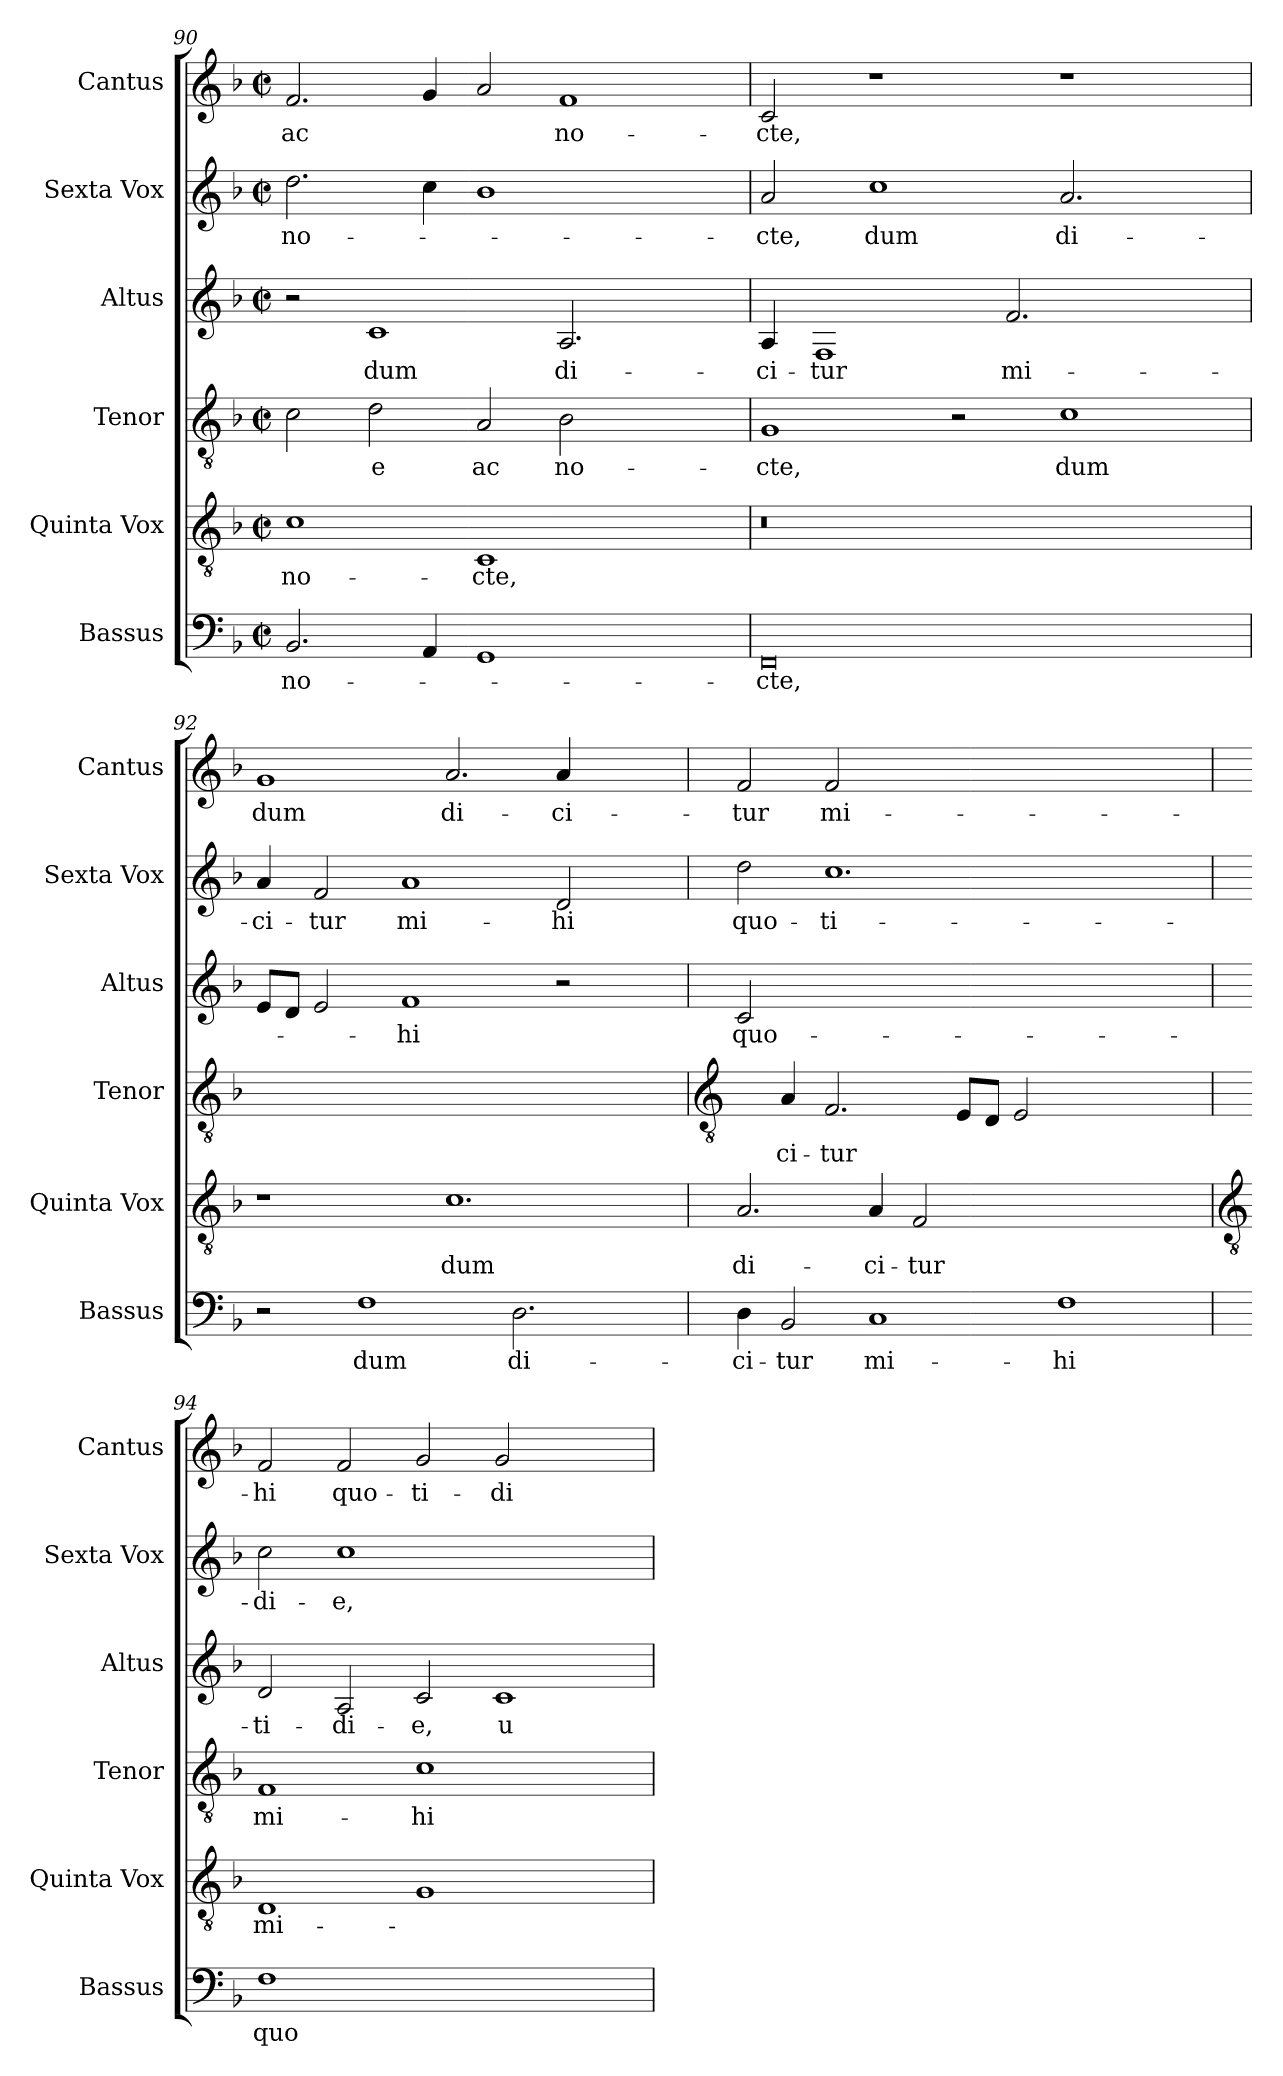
**kern	**text	**kern	**text	**kern	**text	**kern	**text	**kern	**text	**kern	**text
*part6	*part6	*part5	*part5	*part4	*part4	*part3	*part3	*part2	*part2	*part1	*part1
*staff6	*staff6	*staff5	*staff5	*staff4	*staff4	*staff3	*staff3	*staff2	*staff2	*staff1	*staff1
*I"Bassus	*	*I"Quinta Vox	*	*I"Tenor	*	*I"Altus	*	*I"Sexta Vox	*	*I"Cantus	*
*I'Bassus	*	*I'Quinta Vox	*	*I'Tenor	*	*I'Altus	*	*I'Sexta Vox	*	*I'Cantus	*
*clefF4	*	*clefGv2	*	*clefGv2	*	*clefG2	*	*clefG2	*	*clefG2	*
*k[b-]	*	*k[b-]	*	*k[b-]	*	*k[b-]	*	*k[b-]	*	*k[b-]	*
*F:	*	*F:	*	*F:	*	*F:	*	*F:	*	*F:	*
*M4/2	*	*M4/2	*	*M4/2	*	*M4/2	*	*M4/2	*	*M4/2	*
*met(c|)	*	*met(c|)	*	*met(c|)	*	*met(c|)	*	*met(c|)	*	*met(c|)	*
=90	=90	=90	=90	=90	=90	=90	=90	=90	=90	=90	=90
!	!LO:LY:b	!	!LO:LY:b	!	!	!	!	!	!LO:LY:b	!	!LO:LY:b
2.BB-	no-	1c	no-	2c	.	2r	.	2.dd	no-	2.f	ac
!	!	!	!	!	!LO:LY:b	!	!LO:LY:b	!	!	!	!
.	.	.	.	2d	-e	1c	dum	.	.	.	.
4AA	.	.	.	.	.	.	.	4cc	.	4g	.
!	!	!	!LO:LY:b	!	!LO:LY:b	!	!	!	!	!	!
1GG	.	1C	-cte,	2A	ac	.	.	1b-	.	2a	.
!	!	!	!	!	!LO:LY:b	!	!LO:LY:b	!	!	!	!LO:LY:b
.	.	.	.	2B-	no-	2.A	di-	.	.	1f	no-
2ryy	.	2ryy	.	2ryy	.	.	.	2ryy	.	.	.
.	.	.	.	.	.	4ryy	.	.	.	.	.
=91	=91	=91	=91	=91	=91	=91	=91	=91	=91	=91	=91
!	!LO:LY:b	!	!	!	!LO:LY:b	!	!LO:LY:b	!	!LO:LY:b	!	!LO:LY:b
0FF	-cte,	0r	.	1G	-cte,	4A	-ci-	2a	-cte,	2c	-cte,
!	!	!	!	!	!	!	!LO:LY:b	!	!	!	!
.	.	.	.	.	.	1F	-tur	.	.	.	.
!	!	!	!	!	!	!	!	!	!LO:LY:b	!	!
.	.	.	.	.	.	.	.	1cc	dum	1r	.
.	.	.	.	2r	.	.	.	.	.	.	.
!	!	!	!	!	!	!	!LO:LY:b	!	!	!	!
.	.	.	.	.	.	2.f	mi-	.	.	.	.
!	!	!	!	!	!LO:LY:b	!	!	!	!LO:LY:b	!	!
.	.	.	.	1c	dum	.	.	2.a	di-	1r	.
2ryy	.	2ryy	.	.	.	2ryy	.	.	.	.	.
.	.	.	.	.	.	.	.	4ryy	.	.	.
=92	=92	=92	=92	=92	=92	=92	=92	=92	=92	=92	=92
!	!	!	!	!	!LO:LY:b	!	!	!	!LO:LY:b	!	!LO:LY:b
2r	.	1r	.	[2Ayy	di-	8eL	.	4a	-ci-	1g	dum
.	.	.	.	.	.	8dJ	.	.	.	.	.
!	!	!	!	!	!	!	!	!	!LO:LY:b	!	!
.	.	.	.	.	.	2e	.	2f	-tur	.	.
!	!LO:LY:b	!	!	!	!	!	!	!	!	!	!
1F	dum	.	.	0ryy	.	.	.	.	.	.	.
!	!	!	!	!	!	!	!LO:LY:b	!	!LO:LY:b	!	!
.	.	.	.	.	.	1f	-hi	1a	mi-	.	.
!	!	!	!LO:LY:b	!	!	!	!	!	!	!	!LO:LY:b
.	.	1.c	dum	.	.	.	.	.	.	2.a	di-
!	!LO:LY:b	!	!	!	!	!	!	!	!	!	!
2.D	di-	.	.	.	.	.	.	.	.	.	.
!	!	!	!	!	!	!	!	!	!LO:LY:b	!	!LO:LY:b
.	.	.	.	.	.	2r	.	2d	-hi	4a	-ci-
.	.	.	.	.	.	.	.	.	.	2ryy	.
4ryy	.	.	.	.	.	4ryy	.	4ryy	.	.	.
!!LO:LB:g=z
=93	=93	=93	=93	=93	=93	=93	=93	=93	=93	=93	=93
*	*	*	*	*clefGv2	*	*	*	*	*	*	*
!	!LO:LY:b	!	!LO:LY:b	!	!	!	!LO:LY:b	!	!LO:LY:b	!	!LO:LY:b
4D	-ci-	2.A	di-	4Ayy]	.	2c	quo-	2dd	quo-	2f	-tur
!	!LO:LY:b	!	!	!	!LO:LY:b	!	!	!	!	!	!
2BB-	-tur	.	.	4A	-ci-	.	.	.	.	.	.
!	!	!	!	!	!LO:LY:b	!	!	!	!LO:LY:b	!	!LO:LY:b
.	.	.	.	2.F	-tur	0ryy	.	1.cc	-ti-	2f	mi-
!	!LO:LY:b	!	!LO:LY:b	!	!	!	!	!	!	!	!
1C	mi-	4A	-ci-	.	.	.	.	.	.	.	.
!	!	!	!LO:LY:b	!	!	!	!	!	!	!	!
.	.	2F	-tur	.	.	.	.	.	.	1..ryy	.
.	.	.	.	8EL	.	.	.	.	.	.	.
.	.	.	.	8DJ	.	.	.	.	.	.	.
.	.	1ryy	.	2E	.	.	.	.	.	.	.
!	!LO:LY:b	!	!	!	!	!	!	!	!	!	!
1F	-hi	.	.	.	.	.	.	.	.	.	.
.	.	.	.	2.ryy	.	.	.	2.ryy	.	.	.
.	.	4ryy	.	.	.	4ryy	.	.	.	.	.
!!LO:LB:g=z
=94	=94	=94	=94	=94	=94	=94	=94	=94	=94	=94	=94
*	*	*clefGv2	*	*	*	*	*	*	*	*	*
!	!LO:LY:b	!	!LO:LY:b	!	!LO:LY:b	!	!LO:LY:b	!	!LO:LY:b	!	!LO:LY:b
1F	quo-	1D	mi-	1F	mi-	2d	-ti-	2cc	-di-	2f	-hi
!	!	!	!	!	!	!	!LO:LY:b	!	!LO:LY:b	!	!LO:LY:b
.	.	.	.	.	.	2A	-di-	1cc	-e,	2f	quo-
!	!	!	!	!	!LO:LY:b	!	!LO:LY:b	!	!	!	!LO:LY:b
1.ryy	.	1G	.	1c	-hi	2c	-e,	.	.	2g	-ti-
!	!	!	!	!	!	!	!LO:LY:b	!	!	!	!LO:LY:b
.	.	.	.	.	.	1c	u-	1ryy	.	2g	-di-
.	.	2ryy	.	2ryy	.	.	.	.	.	2ryy	.
=	=	=	=	=	=	=	=	=	=	=	=
*-	*-	*-	*-	*-	*-	*-	*-	*-	*-	*-	*-
